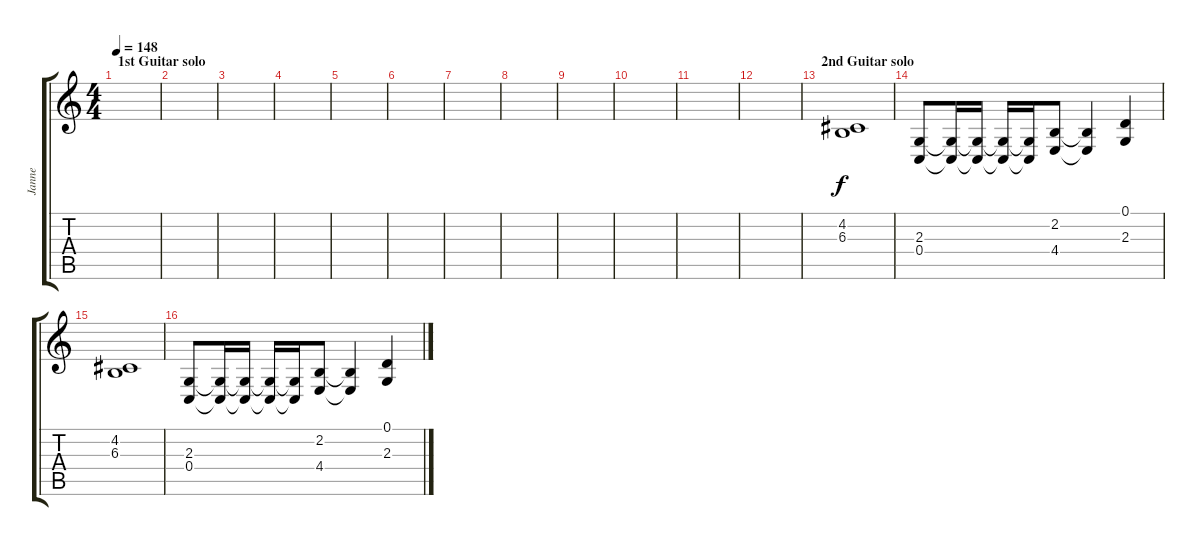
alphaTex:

\track ("Janne" "Janne") {instrument stringensemble1}
\staff {score tabs}
\tuning (D4 A3 F3 C3 G2 D2) {hide}
\ts (4 4)
\section ("" "1st Guitar solo")
\tempo 148
\clef g2
\ks c
|
|
|
|
|
|
|
|
|
|
|
|
\section ("" "2nd Guitar solo")
(4.2 6.3).1{volume 11 instrument stringensemble1} |
(2.3 0.4).8 (2.3{t} 0.4{t}).16 (2.3{t} 0.4{t}).16 (2.3{t} 0.4{t}).16 (2.3{t} 0.4{t}).16 (2.2 4.4).8 (2.2{t} 4.4{t}).4 (0.1 2.3).4 |
(4.2 6.3).1 |
(2.3 0.4).8 (2.3{t} 0.4{t}).16 (2.3{t} 0.4{t}).16 (2.3{t} 0.4{t}).16 (2.3{t} 0.4{t}).16 (2.2 4.4).8 (2.2{t} 4.4{t}).4 (0.1 2.3).4
